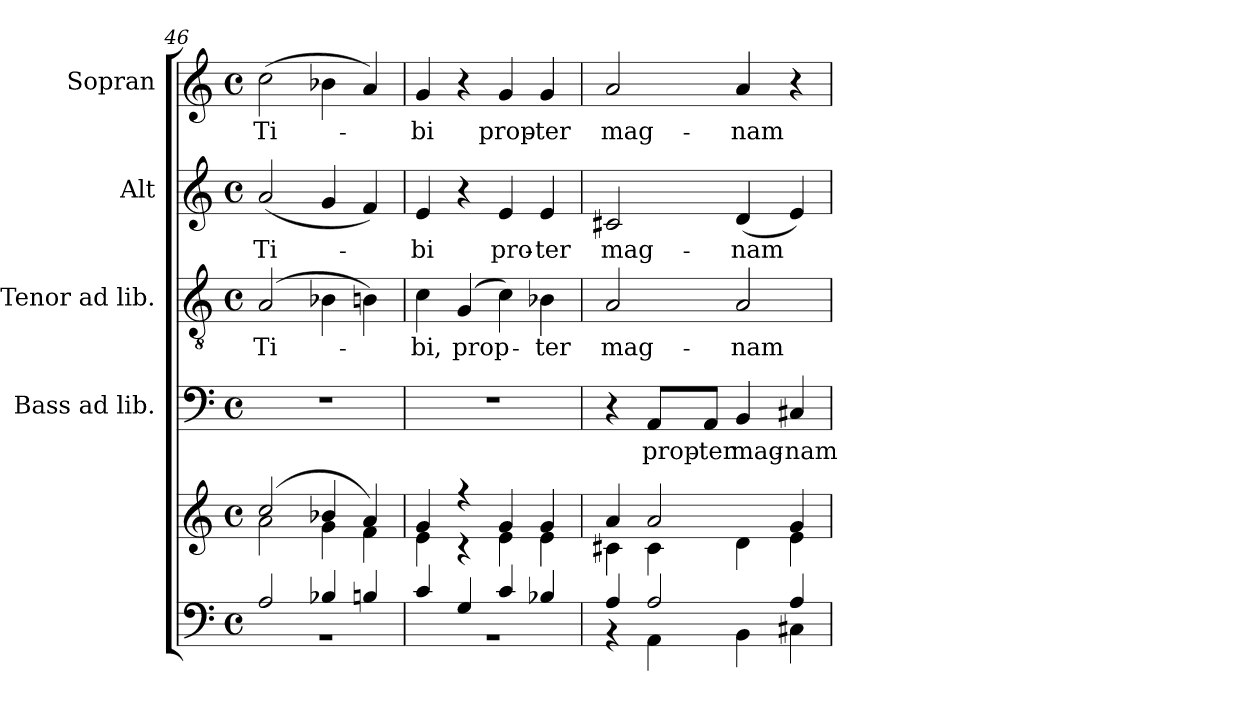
**kern	**kern	**kern	**text	**kern	**text	**kern	**text	**kern	**text
*part5	*part5	*part4	*part4	*part3	*part3	*part2	*part2	*part1	*part1
*staff6	*staff5	*staff4	*staff4	*staff3	*staff3	*staff2	*staff2	*staff1	*staff1
*	*	*I"Bass ad lib.	*	*I"Tenor ad lib.	*	*I"Alt	*	*I"Sopran	*
*	*	*I'B.	*	*I'T.	*	*I'A.	*	*I'S.	*
!!LO:PB:g=z
*clefF4	*clefG2	*clefF4	*	*clefGv2	*	*clefG2	*	*clefG2	*
*k[]	*k[]	*k[]	*	*k[]	*	*k[]	*	*k[]	*
*C:	*C:	*C:	*	*C:	*	*C:	*	*C:	*
*M4/4	*M4/4	*M4/4	*	*M4/4	*	*M4/4	*	*M4/4	*
*met(c)	*met(c)	*met(c)	*	*met(c)	*	*met(c)	*	*met(c)	*
=46	=46	=46	=46	=46	=46	=46	=46	=46	=46
*^	*^	*	*	*	*	*	*	*	*
!	!	!	!	!	!	!	!LO:LY:b	!	!LO:LY:b	!	!LO:LY:b
2A/	1rBB	(2cc/	2a\	1r	.	(2A/	Ti-	(<2a/	Ti-	(>2cc\	Ti-
4B-X/	.	4b-X/	4g\	.	.	4B-X\	.	4g/	.	4b-X\	.
4Bn/	.	4a/)	4f\	.	.	4Bn\)	.	4f/)	.	4a/)	.
=47	=47	=47	=47	=47	=47	=47	=47	=47	=47	=47	=47
!	!	!	!	!	!	!	!LO:LY:b	!	!LO:LY:b	!	!LO:LY:b
4c/	1rBB	4g/	4e\	1r	.	4c\	-bi,	4e/	-bi	4g/	-bi
!	!	!	!	!	!	!	!LO:LY:b	!	!	!	!
4G/	.	4r	4r	.	.	(4G/	prop-	4r	.	4r	.
!	!	!	!	!	!	!	!	!	!LO:LY:b	!	!LO:LY:b
4c/	.	4g/	4e\	.	.	4c\)	.	4e/	pro-	4g/	prop-
!	!	!	!	!	!	!	!LO:LY:b	!	!LO:LY:b	!	!LO:LY:b
4B-X/	.	4g/	4e\	.	.	4B-X\	-ter	4e/	-ter	4g/	-ter
=48	=48	=48	=48	=48	=48	=48	=48	=48	=48	=48	=48
!	!	!	!	!	!	!	!LO:LY:b	!	!LO:LY:b	!	!LO:LY:b
4A/	4rBB	4a/	4c#X\	4r	.	2A/	mag-	2c#X/	mag-	2a/	mag-
!	!	!	!	!	!LO:LY:b	!	!	!	!	!	!
2A/	4AA\	2a/	4c#\	8AA/L	prop-	.	.	.	.	.	.
!	!	!	!	!	!LO:LY:b	!	!	!	!	!	!
.	.	.	.	8AA/J	-ter	.	.	.	.	.	.
!	!	!	!	!	!LO:LY:b	!	!LO:LY:b	!	!LO:LY:b	!	!LO:LY:b
.	4BB\	.	4d\	4BB/	mag-	2A/	-nam	(<4d/	-nam	4a/	-nam
!	!	!	!	!	!LO:LY:b	!	!	!	!	!	!
4A/	4C#X\	4g/	4e\	4C#X/	-nam	.	.	4e/)	.	4r	.
*v	*v	*	*	*	*	*	*	*	*	*	*
*	*v	*v	*	*	*	*	*	*	*	*
=	=	=	=	=	=	=	=	=	=
*-	*-	*-	*-	*-	*-	*-	*-	*-	*-
